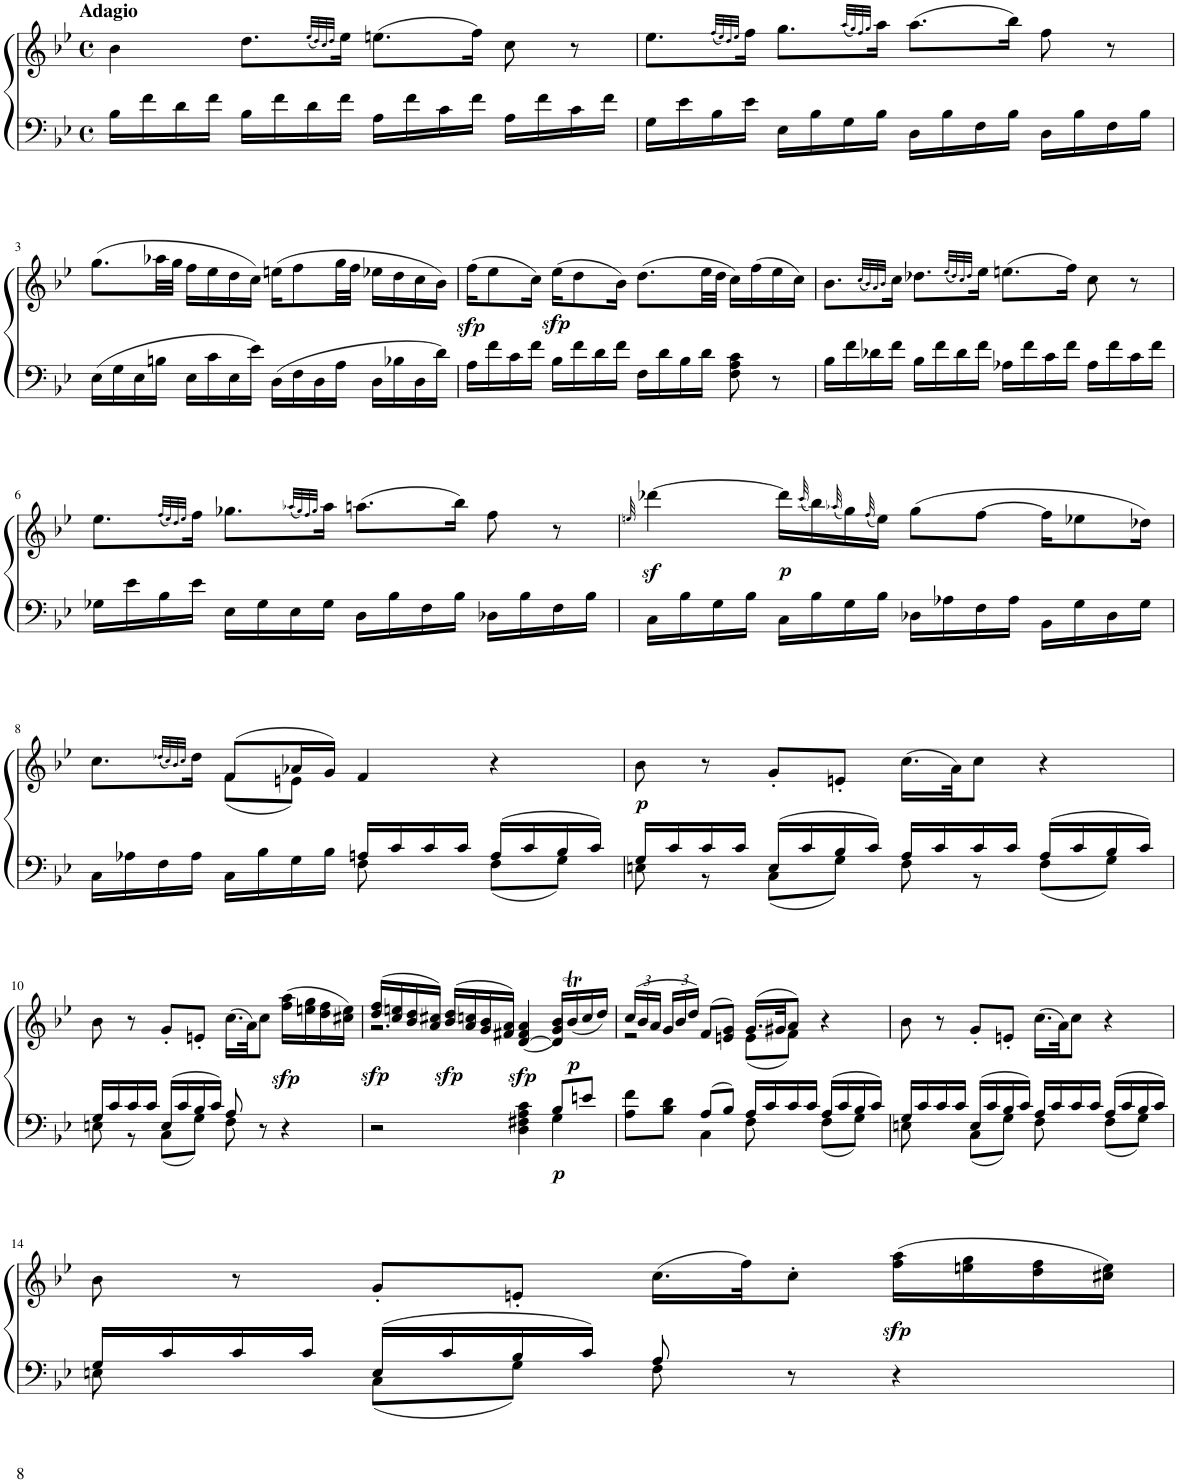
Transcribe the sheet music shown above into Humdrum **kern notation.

**kern	**kern	**dynam
*part1	*part1	*part1
*staff2	*staff1	*staff1/2
*I"Piano	*	*
*I'Pno.	*	*
!!LO:PB:g=z
*clefF4	*clefG2	*
*k[b-e-]	*k[b-e-]	*
*M4/4	*M4/4	*
*met(c)	*met(c)	*
=1	=1	=1
!	!LO:TX:a:B:t=Adagio	!
16B-\LL	4b-\	.
16f\	.	.
16d\	.	.
16f\JJ	.	.
16B-\LL	8.dd\L	.
16f\	.	.
16d\	.	.
.	(32qee-/LLL	.
.	32qdd/)	.
.	32qcc/	.
.	32qdd/JJJ	.
16f\JJ	16ee-\Jk	.
16A\LL	(8.een\L	.
16f\	.	.
16c\	.	.
16f\JJ	16ff\Jk)	.
16A\LL	8cc\	.
16f\	.	.
16c\	8r	.
16f\JJ	.	.
=2	=2	=2
16G\LL	8.ee-\L	.
16e-\	.	.
16B-\	.	.
.	(32qff/LLL	.
.	32qee-/)	.
.	32qdd/	.
.	32qee-/JJJ	.
16e-\JJ	16ff\Jk	.
16E-\LL	8.gg\L	.
16B-\	.	.
16G\	.	.
.	(32qaa/LLL	.
.	32qgg/)	.
.	32qff/	.
.	32qgg/JJJ	.
16B-\JJ	16aa\Jk	.
16D\LL	(8.aa\L	.
16B-\	.	.
16F\	.	.
16B-\JJ	16bb-\Jk)	.
16D\LL	8ff\	.
16B-\	.	.
16F\	8r	.
16B-\JJ	.	.
!!LO:LB:g=z
=3	=3	=3
16E-\LL	(8.gg\L	.
16G\	.	.
16E-\	.	.
16Bn\JJ	32aa-X\LL	.
.	32gg\JJJ	.
16E-\LL	16ff\LL	.
16c\	16ee-\	.
16E-\	16dd\	.
16e-\JJ	16cc\JJ)	.
16D\LL	(16een\KL	.
16F\	8ff\	.
16D\	.	.
16A\JJ	32gg\LL	.
.	32ff\JJJ	.
16D\LL	16ee-X\LL	.
16B-X\	16dd\	.
16D\	16cc\	.
16d\JJ	16b-\JJ)	.
=4	=4	=4
!	!	!LO:DY:b
16A\LL	(16ff\KL	sfp
16f\	8ee-\	.
16c\	.	.
16f\JJ	16cc\Jk)	.
!	!	!LO:DY:b
16B-\LL	(16ee-\KL	sfp
16f\	8dd\	.
16d\	.	.
16f\JJ	16b-\Jk)	.
16F\LL	(8.dd\L	.
16d\	.	.
16B-\	.	.
16d\JJ	32ee-\LL	.
.	32dd\JJJ	.
8F\ 8A\ 8c\	16cc\LL)	.
.	(16ff\	.
8r	16ee-\	.
.	16cc\JJ)	.
=5	=5	=5
16B-\LL	8.b-\L	.
16f\	.	.
16d-X\	.	.
.	(32qcc/LLL	.
.	32qb-/)	.
.	32qa/	.
.	32qb-/JJJ	.
16f\JJ	16cc\Jk	.
16B-\LL	8.dd-X\L	.
16f\	.	.
16d-\	.	.
.	(32qee-/LLL	.
.	32qdd-/)	.
.	32qcc/	.
.	32qdd-/JJJ	.
16f\JJ	16ee-\Jk	.
16A-X\LL	(8.een\L	.
16f\	.	.
16c\	.	.
16f\JJ	16ff\Jk)	.
16A-\LL	8cc\	.
16f\	.	.
16c\	8r	.
16f\JJ	.	.
!!LO:LB:g=z
=6	=6	=6
16G-X\LL	8.ee-\L	.
16e-\	.	.
16B-\	.	.
.	(32qff/LLL	.
.	32qee-/)	.
.	32qdd/	.
.	32qee-/JJJ	.
16e-\JJ	16ff\Jk	.
16E-\LL	8.gg-X\L	.
16G-\	.	.
16E-\	.	.
.	(32qaa-X/LLL	.
.	32qgg-/)	.
.	32qff/	.
.	32qgg-/JJJ	.
16G-\JJ	16aa-\Jk	.
16D\LL	(8.aan\L	.
16B-\	.	.
16F\	.	.
16B-\JJ	16bb-\Jk)	.
16D-X\LL	8ff\	.
16B-\	.	.
16F\	8r	.
16B-\JJ	.	.
=7	=7	=7
.	32qeen/	.
16C\LL	[4ddd-Xz<\	.
16B-\	.	.
16G\	.	.
16B-\JJ	.	.
!	!	!LO:DY:b
16C\LL	16ddd-\LL]	p
.	(32qccc/	.
16B-\	16bb-\)	.
.	(32qaa-X/	.
16G\	16gg\)	.
.	(32qff/	.
16B-\JJ	16ee\JJ)	.
16D-X\LL	(8gg\L	.
16A-X\	.	.
16F\	[8ff\J	.
16A-\JJ	.	.
16BB-\LL	16ff\KL]	.
16G\	8ee-X\	.
16D-\	.	.
16G\JJ	16dd-X\Jk)	.
!!LO:LB:g=z
=8	=8	=8
*^	*^	*
16C\LL	2ryy	8.cc\L	4ryy	.
16A-X\	.	.	.	.
16F\	.	.	.	.
.	.	(32qdd-X/LLL	.	.
.	.	32qcc/)	.	.
.	.	32qb-/	.	.
.	.	32qcc/JJJ	.	.
16A-\JJ	.	16dd-\Jk	.	.
16C\LL	.	(8f/L	(8f\L	.
16B-\	.	.	.	.
16G\	.	16a-X/L	8en\J)	.
16B-\JJ	.	16g/JJ)	.	.
16An/LL	8F\	4f/	2ryy	.
16c/	.	.	.	.
16c/	8ryy	.	.	.
16c/JJ	.	.	.	.
16A/LL	8F\L	4r	.	.
16c/	.	.	.	.
16B-/	8G\J	.	.	.
16c/JJ	.	.	.	.
*	*	*v	*v	*
=9	=9	=9	=9
!	!	!	!LO:DY:b
16G/LL	8En\	8b-\	p
16c/	.	.	.
16c/	8r	8r	.
16c/JJ	.	.	.
16E/LL	8C\L	8g'/L	.
16c/	.	.	.
16B-/	8G\J	8en'/J	.
16c/JJ	.	.	.
16A/LL	8F\	(16.cc\LL	.
16c/	.	.	.
.	.	32a\JK)	.
16c/	8r	8cc\J	.
16c/JJ	.	.	.
16A/LL	8F\L	4r	.
16c/	.	.	.
16B-/	8G\J	.	.
16c/JJ	.	.	.
!!LO:LB:g=z
=10	=10	=10	=10
16G/LL	8En\	8b-\	.
16c/	.	.	.
16c/	8r	8r	.
16c/JJ	.	.	.
16E/LL	8C\L	8g'/L	.
16c/	.	.	.
16B-/	8G\J	8en'/J	.
16c/JJ	.	.	.
8A/	8F\	(16.cc\LL	.
.	.	32a\JK)	.
8r	4.ryy	8cc\J	.
!	!	!	!LO:DY:b
4r	.	(16ff\ 16aa\LL	sfp
.	.	16een\ 16gg\	.
.	.	16dd\ 16ff\	.
.	.	16cc#X\ 16ee\JJ)	.
=11	=11	=11	=11
*	*	*^	*
!	!	!	!	!LO:DY:b
2r	2.ryy	(16dd/ 16ff/LL	2.r	sfp
.	.	16cc/ 16een/	.	.
.	.	16b-/ 16dd/	.	.
.	.	16a/ 16cc#X/JJ)	.	.
!	!	!	!	!LO:DY:b
.	.	(16b-/ 16dd/LL	.	sfp
.	.	16a/ 16ccn/	.	.
.	.	16g/ 16b-/	.	.
.	.	16f#X/ 16a/JJ)	.	.
!	!	!	!	!LO:DY:b
4D\ 4F#X\ 4A\ 4c\	.	([4d/ 4f#/ 4a/	.	sfp
!	!	!	!	!LO:DY:b=2
8B-/L	4G\	4d/]	16g/ 16b-/LL)	p
!	!	!	!	!LO:DY:b
.	.	.	(16b-T/	p
8en/J	.	.	16cc/	.
.	.	.	16dd/JJ)	.
=12	=12	=12	=12	=12
*	*	*Xbrackettup	*	*
8A\ 8f\L	4ryy	(24cc/LL	2r	.
.	.	24b-/	.	.
.	.	24a/JJ	.	.
8B-\ 8d\J	.	24g/LL	.	.
.	.	24b-/	.	.
.	.	24dd/JJ)	.	.
8A/L	4C\	(8f/L	.	.
8B-/J	.	8en/ 8g/J)	.	.
16A/LL	8F\	(16.g/LL	(8e\L	.
16c/	.	.	.	.
.	.	32g#X/JK	.	.
16c/	8ryy	8a/J)	8f\J)	.
16c/JJ	.	.	.	.
16A/LL	8F\L	4r	4ryy	.
16c/	.	.	.	.
16B-/	8G\J	.	.	.
16c/JJ	.	.	.	.
*	*	*v	*v	*
=13	=13	=13	=13
16G/LL	8En\	8b-\	.
16c/	.	.	.
16c/	8ryy	8r	.
16c/JJ	.	.	.
16E/LL	8C\L	8g'/L	.
16c/	.	.	.
16B-/	8G\J	8en'/J	.
16c/JJ	.	.	.
16A/LL	8F\	(16.cc\LL	.
16c/	.	.	.
.	.	32a\JK)	.
16c/	8ryy	8cc\J	.
16c/JJ	.	.	.
16A/LL	8F\L	4r	.
16c/	.	.	.
16B-/	8G\J	.	.
16c/JJ	.	.	.
!!LO:LB:g=z
=14	=14	=14	=14
16G/LL	8En\	8b-\	.
16c/	.	.	.
16c/	8ryy	8r	.
16c/JJ	.	.	.
16E/LL	8C\L	8g'/L	.
16c/	.	.	.
16B-/	8G\J	8en'/J	.
16c/JJ	.	.	.
8A/	8F\	(16.cc\LL	.
.	.	32ff\JK)	.
8r	4.ryy	8cc'\J	.
!	!	!	!LO:DY:b
4r	.	(16ff\ 16aa\LL	sfp
.	.	16een\ 16gg\	.
.	.	16dd\ 16ff\	.
.	.	16cc#X\ 16ee\JJ)	.
*v	*v	*	*
=	=	=
*-	*-	*-
